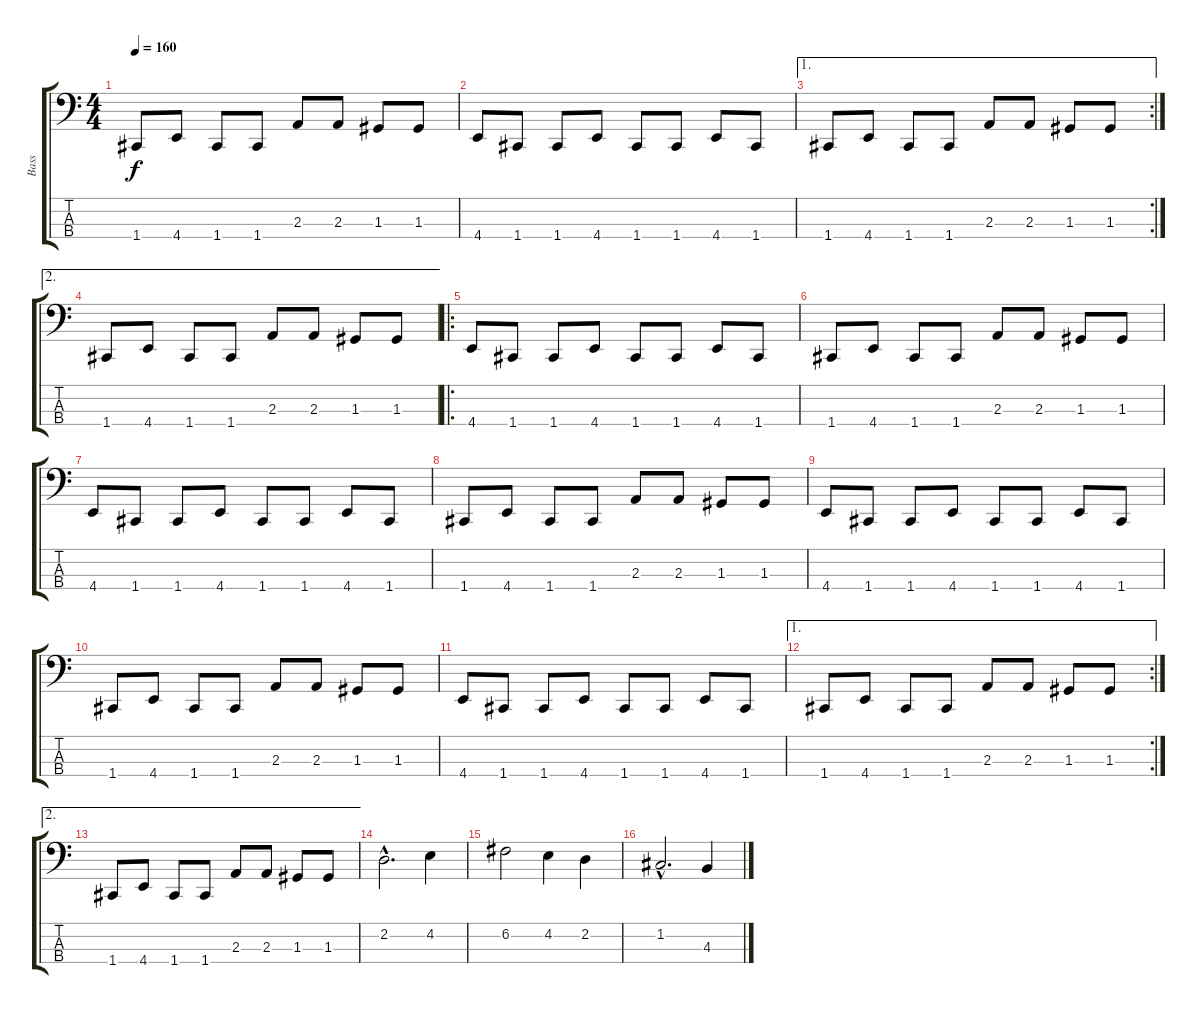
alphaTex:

\track ("Bass" "Bass") {instrument electricbasspick}
\staff {score tabs}
\tuning (F2 C2 G1 C1) {hide}
\ts (4 4)
\tempo 160
\clef f4
\ks c
1.4.8{dy f} 4.4.8 1.4.8 1.4.8 2.3.8 2.3.8 1.3.8 1.3.8 |
4.4.8 1.4.8 1.4.8 4.4.8 1.4.8 1.4.8 4.4.8 1.4.8 |
\ae 1
\rc 2
1.4.8 4.4.8 1.4.8 1.4.8 2.3.8 2.3.8 1.3.8 1.3.8 |
\ae 2
1.4.8 4.4.8 1.4.8 1.4.8 2.3.8 2.3.8 1.3.8 1.3.8 |
\ro
4.4.8 1.4.8 1.4.8 4.4.8 1.4.8 1.4.8 4.4.8 1.4.8 |
1.4.8 4.4.8 1.4.8 1.4.8 2.3.8 2.3.8 1.3.8 1.3.8 |
4.4.8 1.4.8 1.4.8 4.4.8 1.4.8 1.4.8 4.4.8 1.4.8 |
1.4.8 4.4.8 1.4.8 1.4.8 2.3.8 2.3.8 1.3.8 1.3.8 |
4.4.8 1.4.8 1.4.8 4.4.8 1.4.8 1.4.8 4.4.8 1.4.8 |
1.4.8 4.4.8 1.4.8 1.4.8 2.3.8 2.3.8 1.3.8 1.3.8 |
4.4.8 1.4.8 1.4.8 4.4.8 1.4.8 1.4.8 4.4.8 1.4.8 |
\ae 1
\rc 2
1.4.8 4.4.8 1.4.8 1.4.8 2.3.8 2.3.8 1.3.8 1.3.8 |
\ae 2
1.4.8 4.4.8 1.4.8 1.4.8 2.3.8 2.3.8 1.3.8 1.3.8 |
2.2{hac}.2{d} 4.2.4 |
6.2.2 4.2.4 2.2.4 |
1.2{hac}.2{d} 4.3.4
